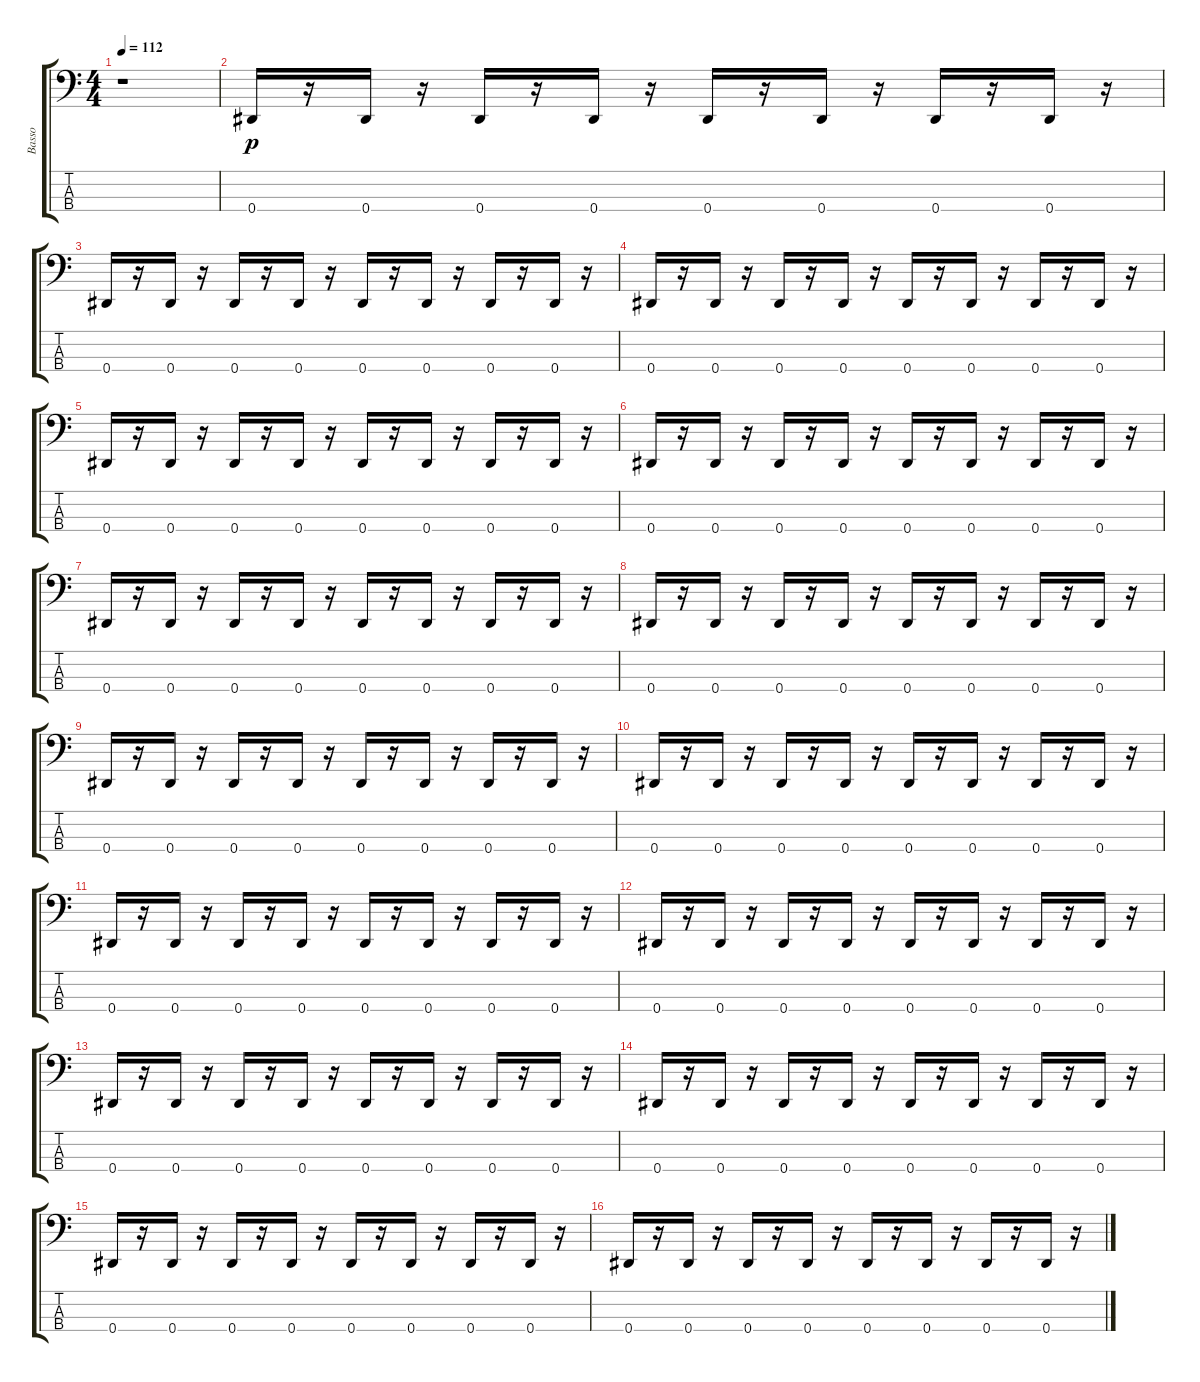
\track ("Basso" "Basso") {instrument electricbassfinger}
\staff {score tabs}
\tuning (Gb2 Db2 Ab1 Eb1) {hide}
\ts (4 4)
\tempo 112
\clef f4
\ks c
r.1{dy p instrument electricbassfinger} |
0.4.16 r.16 0.4.16 r.16 0.4.16 r.16 0.4.16 r.16 0.4.16 r.16 0.4.16 r.16 0.4.16 r.16 0.4.16 r.16 |
0.4.16 r.16 0.4.16 r.16 0.4.16 r.16 0.4.16 r.16 0.4.16 r.16 0.4.16 r.16 0.4.16 r.16 0.4.16 r.16 |
0.4.16 r.16 0.4.16 r.16 0.4.16 r.16 0.4.16 r.16 0.4.16 r.16 0.4.16 r.16 0.4.16 r.16 0.4.16 r.16 |
0.4.16 r.16 0.4.16 r.16 0.4.16 r.16 0.4.16 r.16 0.4.16 r.16 0.4.16 r.16 0.4.16 r.16 0.4.16 r.16 |
0.4.16 r.16 0.4.16 r.16 0.4.16 r.16 0.4.16 r.16 0.4.16 r.16 0.4.16 r.16 0.4.16 r.16 0.4.16 r.16 |
0.4.16 r.16 0.4.16 r.16 0.4.16 r.16 0.4.16 r.16 0.4.16 r.16 0.4.16 r.16 0.4.16 r.16 0.4.16 r.16 |
0.4.16 r.16 0.4.16 r.16 0.4.16 r.16 0.4.16 r.16 0.4.16 r.16 0.4.16 r.16 0.4.16 r.16 0.4.16 r.16 |
0.4.16 r.16 0.4.16 r.16 0.4.16 r.16 0.4.16 r.16 0.4.16 r.16 0.4.16 r.16 0.4.16 r.16 0.4.16 r.16 |
0.4.16 r.16 0.4.16 r.16 0.4.16 r.16 0.4.16 r.16 0.4.16 r.16 0.4.16 r.16 0.4.16 r.16 0.4.16 r.16 |
0.4.16 r.16 0.4.16 r.16 0.4.16 r.16 0.4.16 r.16 0.4.16 r.16 0.4.16 r.16 0.4.16 r.16 0.4.16 r.16 |
0.4.16 r.16 0.4.16 r.16 0.4.16 r.16 0.4.16 r.16 0.4.16 r.16 0.4.16 r.16 0.4.16 r.16 0.4.16 r.16 |
0.4.16 r.16 0.4.16 r.16 0.4.16 r.16 0.4.16 r.16 0.4.16 r.16 0.4.16 r.16 0.4.16 r.16 0.4.16 r.16 |
0.4.16 r.16 0.4.16 r.16 0.4.16 r.16 0.4.16 r.16 0.4.16 r.16 0.4.16 r.16 0.4.16 r.16 0.4.16 r.16 |
0.4.16 r.16 0.4.16 r.16 0.4.16 r.16 0.4.16 r.16 0.4.16 r.16 0.4.16 r.16 0.4.16 r.16 0.4.16 r.16 |
0.4.16 r.16 0.4.16 r.16 0.4.16 r.16 0.4.16 r.16 0.4.16 r.16 0.4.16 r.16 0.4.16 r.16 0.4.16 r.16
